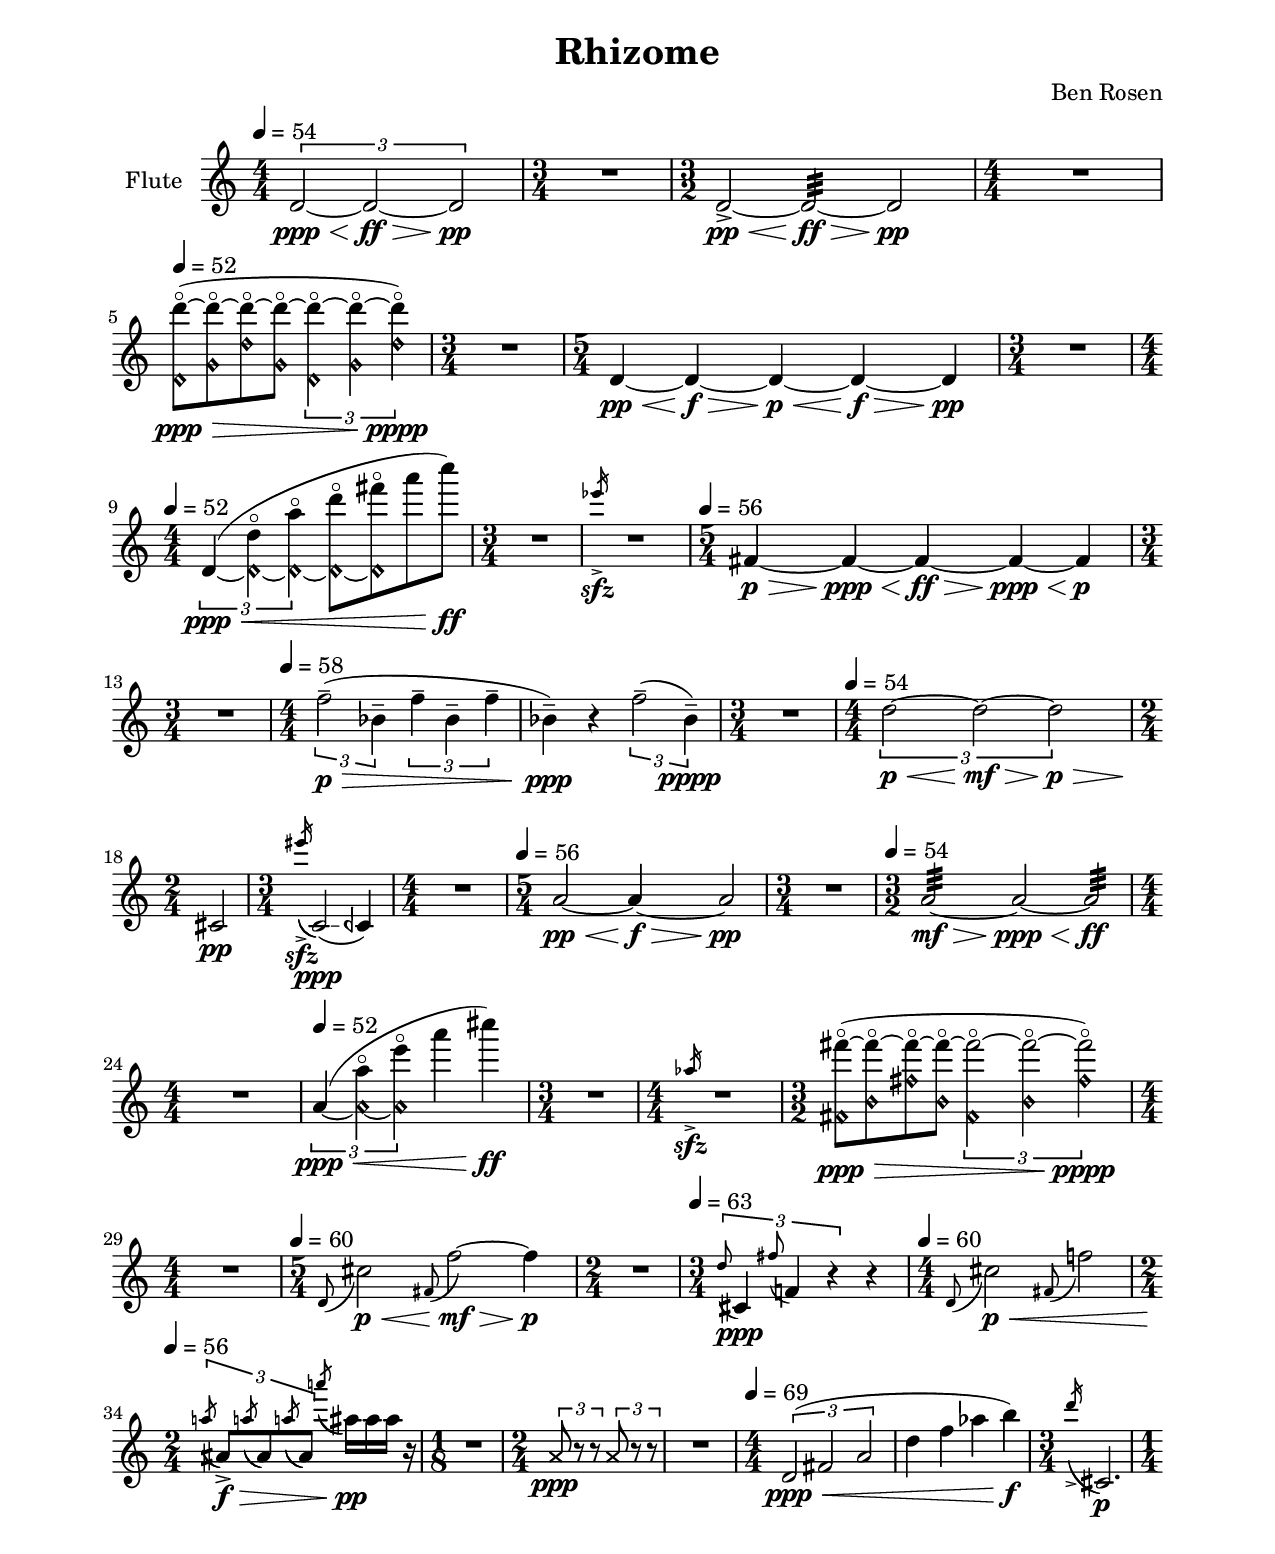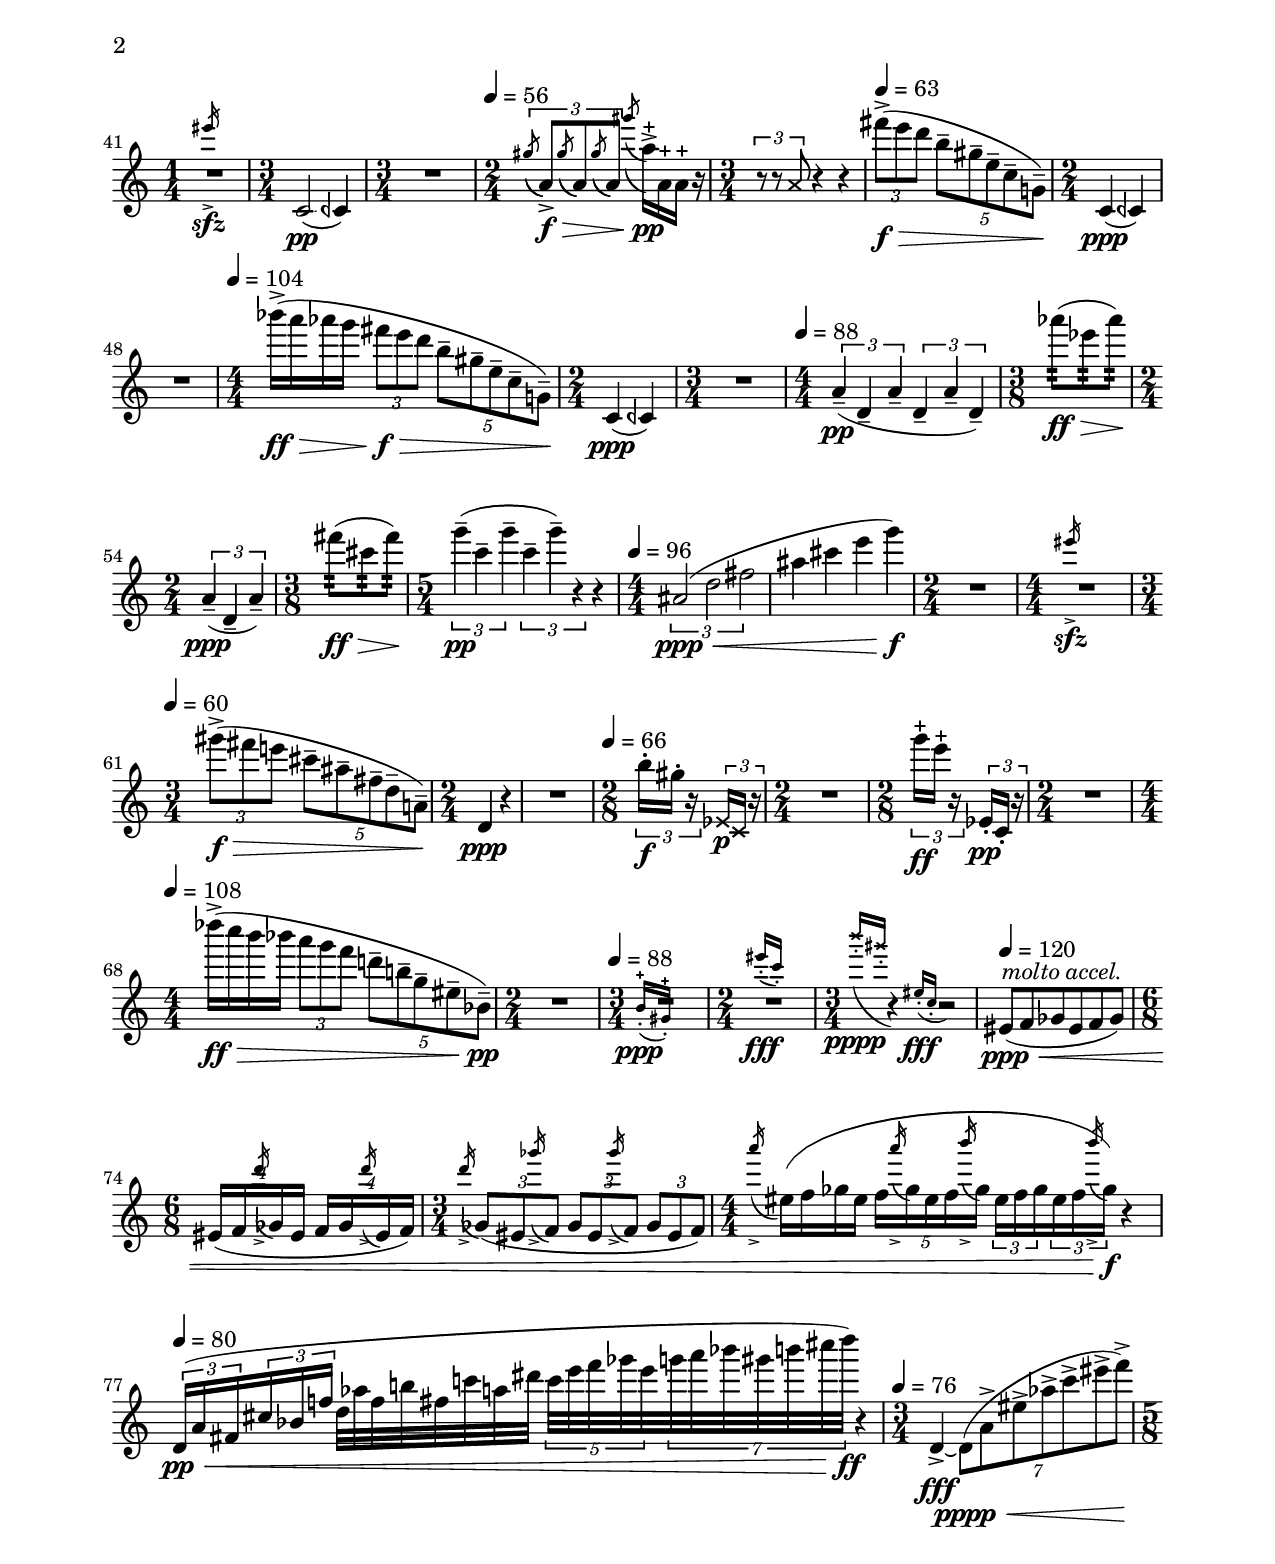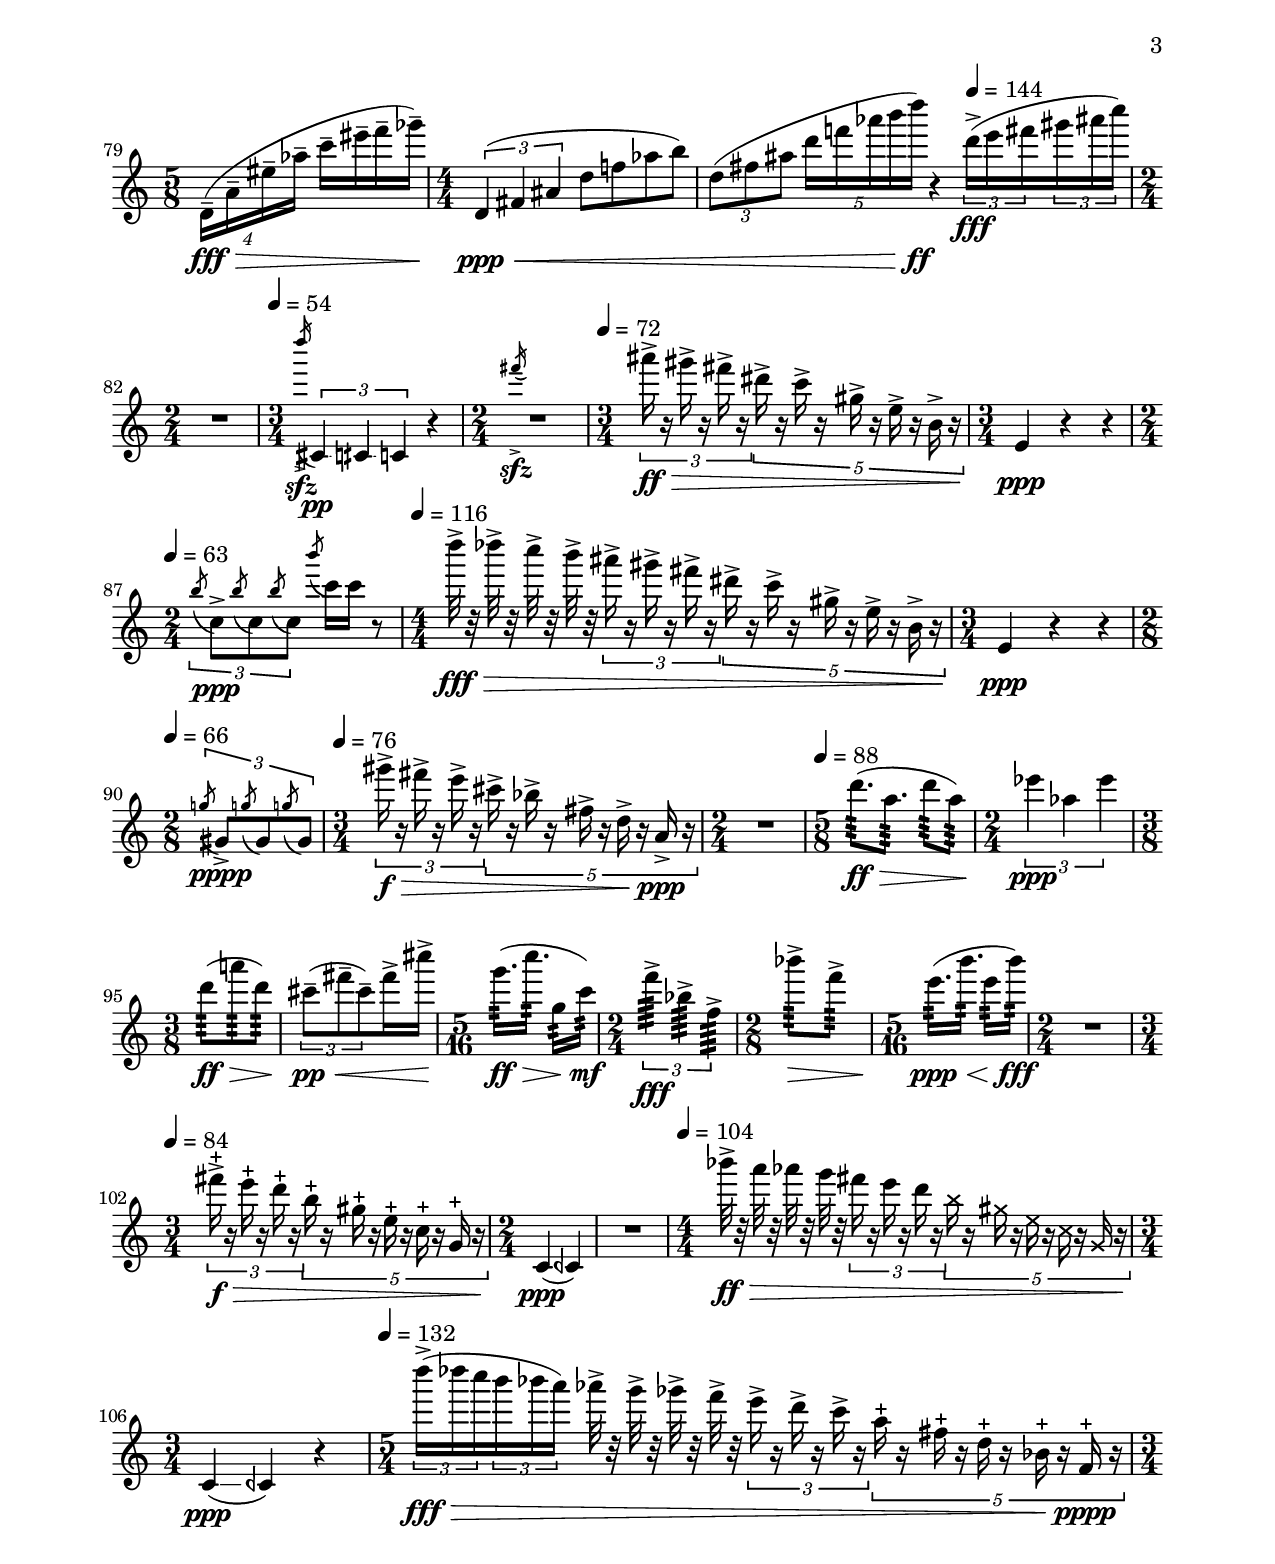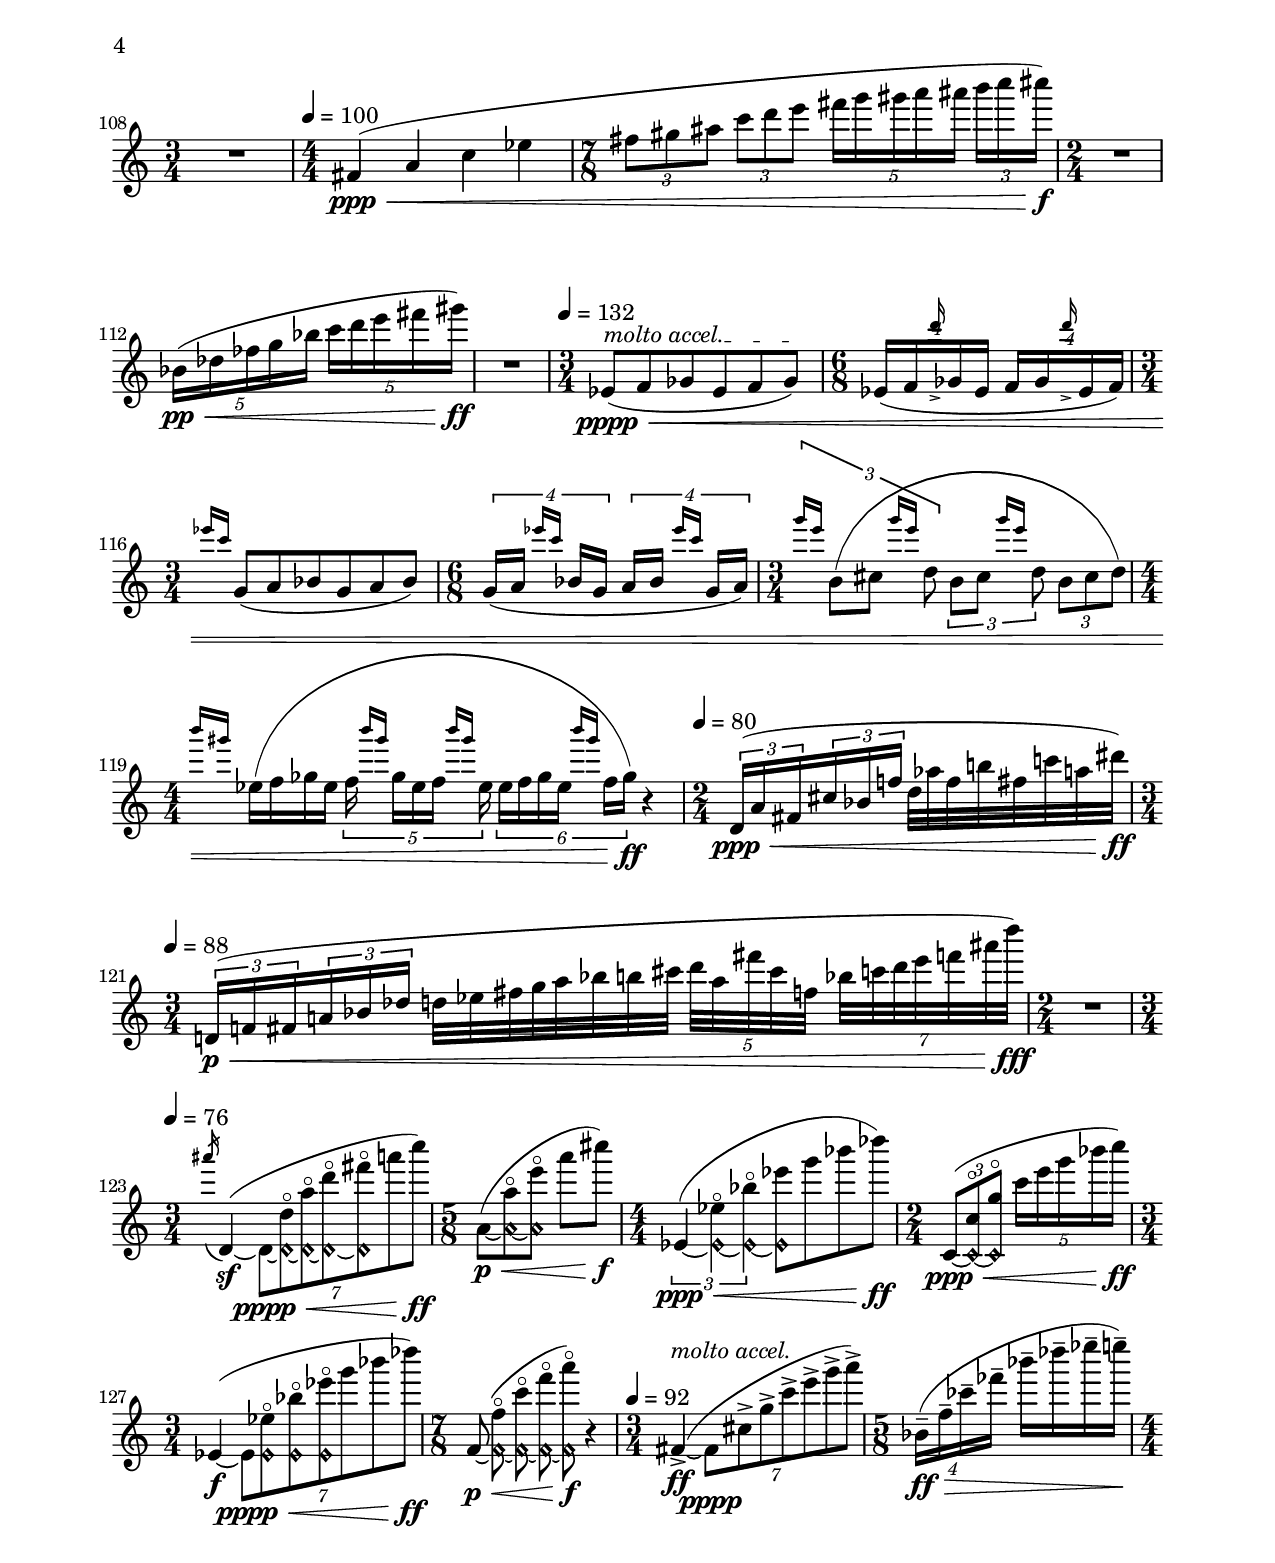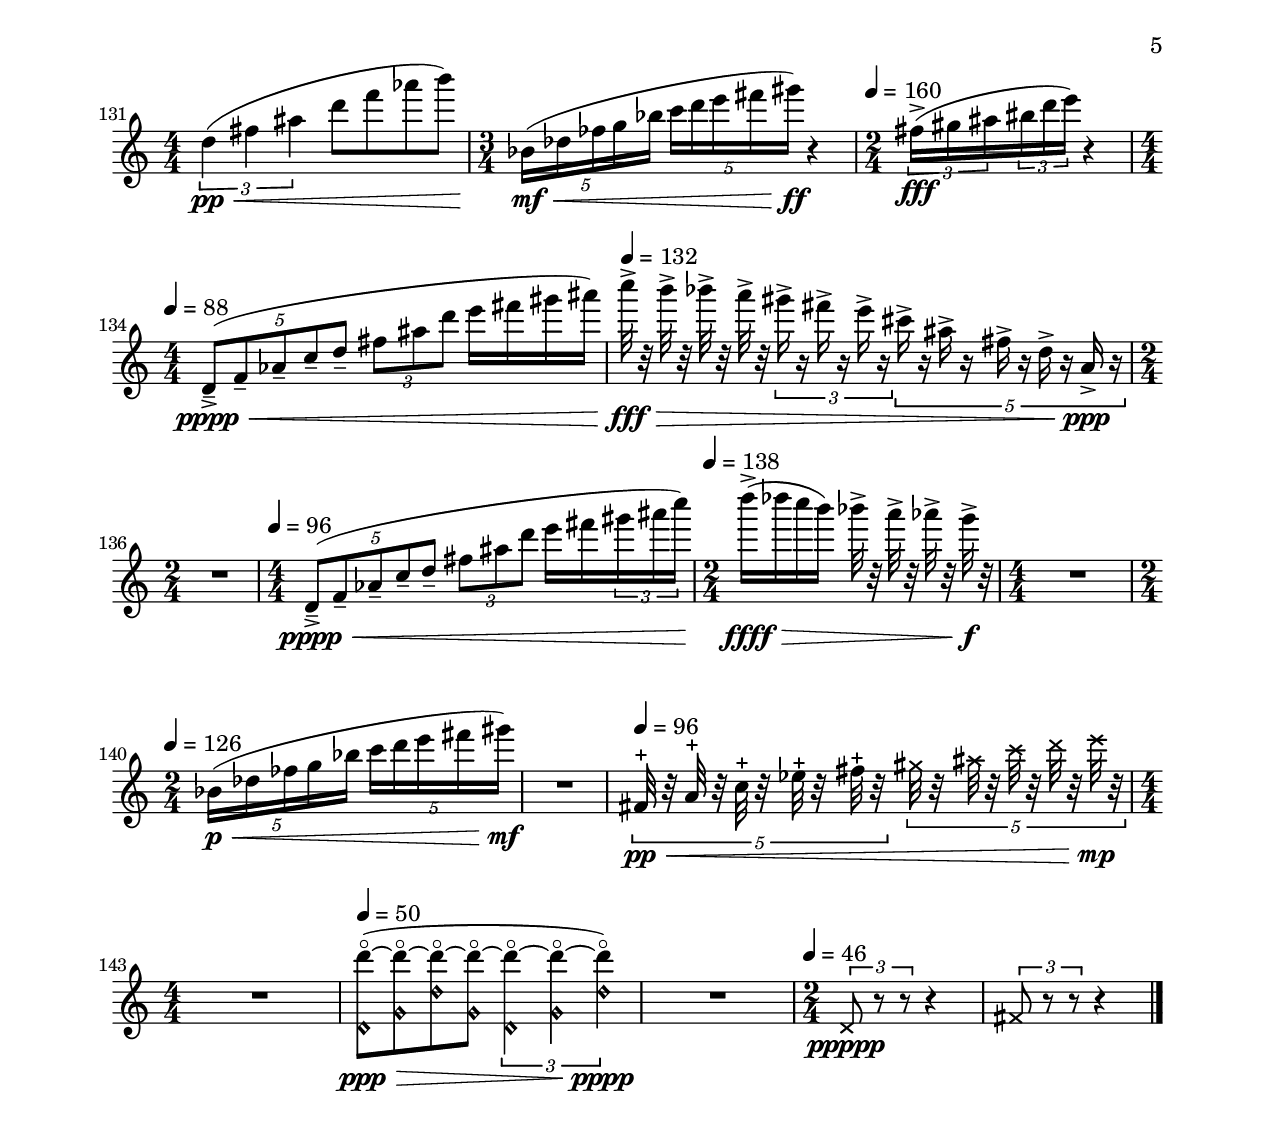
\version "2.23.82"

\include "settings.ily"
\include "style.ily"
% \include "video-slides.ily"

\header {
  title = "Rhizome"
  composer = "Ben Rosen"
}

flute = \relative c' {
  \numericTimeSignature
  \time 4/4
  \tempo 4=54

  \tuplet 3/2 { d2~\ppp\< d~\ff\> d\pp } |

  \time 3/4
  R2. |

  \time 3/2
  d2~->\pp\< d:32~\ff\> d\pp |

  \time 4/4
  R1 |

  \break
  \tempo 4=52
  \shape #'((0 . 1) (0 . 0.5) (0 . 0.5) (0 . 1)) Slur

  <d''\flageolet d,,\harmonic>8~\ppp\>(
  <d\flageolet g,,\harmonic>~
  <d\flageolet d,\harmonic>~
  <d\flageolet g,,\harmonic>~
  \tuplet 3/2 {
    <d\flageolet d,,\harmonic>4~
    <d\flageolet g,,\harmonic>~
    <d\flageolet d,\harmonic>\pppp)
  }  |

  \time 3/4
  R2. |

  \time 5/4

  d,,4~\pp\< d~\f\> d~\p\< d~\f\> d\pp  |

  \time 3/4
  R2. |

  \tempo 4=52
  \time 4/4
  \shape #'((0 . 1) (0 . 2) (0 . 0.5) (0 . 0)) Slur
  \tieDown

  \tuplet 3/2 {
    d4~\ppp\<(
    \once \stemDown <d'\flageolet d,\harmonic~>
    <a'\flageolet d,,\harmonic~>
  }
  <d\flageolet d,,\harmonic~>8
  <fs\flageolet d,,\harmonic>
  a c\ff)

  \tieNeutral

  \time 3/4
  R2. |
  \slashedGrace ef,16->\sfz R2. |

  \tempo 4=56
  \time 5/4

  fs,,4~\p\> fs~\ppp\< fs~\ff\> fs~\ppp\< fs\p |

  \time 3/4
  R2. |

  \tempo 4=58
  \time 4/4
  \tuplet 3/2 { f'2--\p\>( bf,4-- } \tuplet 3/2 { f'-- bf,-- f'-- } |
  bf,--\ppp) r \tuplet 3/2 { f'2--( bf,4--\pppp) } |
  \time 3/4

  R2. |
  \time 4/4

  \tempo 4=54

  \tuplet 3/2 { d2~\p\< d~\mf\> d\p\> } |

  \time 2/4
  cs,2\pp |

  \time 3/4
  \acciaccatura es''16->\sfz( c,,2\ppp \glissando)( cqf4) |

  \time 4/4
  R1 |

  \tempo 4=56
  \time 5/4

  a'2~\pp\< a4~\f\> a2\pp

  \time 3/4
  R2. |

  \tempo 4=54
  \time 3/2
  a2:32~\mf\> a~\ppp\< a:32\ff

  \time 4/4
  R1 |

  \tempo 4=52
  \shape #'((0 . 1) (0 . 2) (0 . 0.5) (0 . 0.5)) Slur
  \tieDown

  \tuplet 3/2 {
    a4~\ppp\<(
    <a'\flageolet a,\harmonic~>
    <e'\flageolet a,,\harmonic>
  }
  a cs\ff) |

  \tieNeutral

  \time 3/4
  R2. |

  \time 4/4
  \slashedGrace af,16->\sfz R1 |

  \time 3/2
  \shape #'((0 . 1) (0 . 0.5) (0 . 0.5) (0 . 1)) Slur

  <fs'\flageolet fs,,\harmonic>8~\ppp\>(
  <fs\flageolet b,,\harmonic>~
  <fs\flageolet fs,\harmonic>~
  <fs\flageolet b,,\harmonic>~
  \tuplet 3/2 {
    <fs\flageolet fs,,\harmonic>2~
    <fs\flageolet b,,\harmonic>~
    <fs\flageolet fs,\harmonic>\pppp)
  } |

  \break

  \time 4/4
  R1 |

  \tempo 4=60
  \time 5/4
  \appoggiatura d,,8 cs'2\p\< \appoggiatura fs,8 f'2~\mf\> f4\p |

  \time 2/4
  R2 |

  \tempo 4=63
  \time 3/4
  \tuplet 3/2 { \appoggiatura d8 cs,4\ppp \appoggiatura fs'8 f,!4 r } r

  \tempo 4=60
  \time 4/4
  \appoggiatura d8 cs'2\p\< \appoggiatura fs,8 f'!2 |

  \tempo 4=56
  \time 2/4
  \tuplet 3/2 {
    \acciaccatura a!8( as,8->\f\>)
    \acciaccatura a'!8( as,)
    \acciaccatura a'!8( as,)
  }
  \acciaccatura a''!8( as,16\pp) as as r |

  \time 1/8
  R8 |

  \time 2/4

  \xNotesOn
  \tuplet 3/2 { a,8\ppp r r } \tuplet 3/2 { a r r }
  \xNotesOff |

  R2 |

  \tempo 4=69
  \time 4/4
  \tuplet 3/2 { d,2\ppp\<( fs a } |
  d4 f af b\f) |

  \time 3/4
  \acciaccatura d16->( cs,,2.\p) |

  \time 1/4
  \slashedGrace es''16->\sfz R4 |

  \time 3/4
  c,,2\pp \glissando( cqf4) |

  \time 3/4
  R2. |

  \tempo 4=56
  \time 2/4
  \tuplet 3/2 {
    \acciaccatura gs''8( a,8->\f\>)
    \acciaccatura gs'8( a,)
    \acciaccatura gs'8( a,)
  }
  \acciaccatura gs''8( a,16->-+\pp) a,-+ a-+ r |

  \time 3/4
  \xNotesOn
  \tuplet 3/2 { r8 r a }
  \xNotesOff r4 r |

  \tempo 4=63
  \tuplet 3/2 { fs''8->\f\>( e d } \tuplet 5/4 { b-- gs-- e-- c-- g!--) } |

  \time 2/4
  c,4\ppp( \glissando cqf) |
  R2 |

  \tempo 4=104
  \time 4/4
  bf'''16->\ff\>( a af g
  \tuplet 3/2 { fs8\f\> e d }
  \tuplet 5/4 { b-- gs-- e-- c-- g!--) } |

  \time 2/4
  c,4(\ppp \glissando cqf) |

  \time 3/4
  R2. |

  \tempo 4=88
  \time 4/4
  \tuplet 3/2 { a'4--\pp( d,-- a'--} \tuplet 3/2 { d,-- a'-- d,--) }

  \time 3/8
  af'''8:32\ff\>( ef:32 af:32) |

  \time 2/4
  \tuplet 3/2 { a,,4--\ppp( d,-- a'--) } |

  \time 3/8
  fs''8:32\ff\>( cs:32 fs:32) |

  \time 5/4
  \tuplet 3/2 { g4--\pp( c,-- g'-- } \tuplet 3/2 { c,-- g'--) r } r

  \tempo 4=96
  \time 4/4
  \tuplet 3/2 { as,,2\ppp\<( d fs } |
  as4 cs e g\f) |

  \time 2/4
  R2 |

  \time 4/4
  \slashedGrace es16->\sfz R1 |

  \tempo 4=60
  \time 3/4
  \tuplet 3/2 { gs8->\f\>( fs e! } \tuplet 5/4 { cs-- as-- fs-- d-- a!--) } |

  \time 2/4
  d,4\ppp r |
  R2 |

  \tempo 4=66
  \time 2/8
  \tuplet 3/2 { b''16-.\f gs-. r }
  \xNotesOn
  \tuplet 3/2 { ef,\p c r }
  \xNotesOff

  \time 2/4
  R2 |

  \time 2/8
  \tuplet 3/2 { g'''16-+\ff e-+ r } \tuplet 3/2 { ef,,-.\pp c-. r }

  \time 2/4
  R2 |

  \tempo 4=108
  \time 4/4
  df'''16->\ff\>( c b bf
  \tuplet 3/2 { a8 g f }
  \tuplet 5/4 { d!-- b!-- g-- es-- bf--\pp) } |

  \time 2/4
  R2 |

  \tempo 4 = 88
  \time 3/4
  \acciaccatura { b16-+-.\ppp gs-+-. }
  R2. |

  \time 2/4
  \acciaccatura { es''16-.\fff c-. }
  R2 |

  \time 3/4
  \xNotesOn
  \acciaccatura { b'16-.\pppp gs-. }
  \xNotesOff
  r4 \acciaccatura { es,16-.\fff c-. } r2 |

  \tempo 4 = 120
  \override TextSpanner.bound-details.left.text = "molto accel."
  es,8\ppp\<(\startTextSpan f gf es f gf)\stopTextSpan

  \time 6/8
  \tuplet 4/6 {
    es16( f \acciaccatura d''-> gf,, es
  }
  \tuplet 4/6 {
    f gf \acciaccatura d''-> es,, f)
  } |

  \time 3/4
  \acciaccatura d''16->
  \tuplet 3/2 {
    gf,,8( es
    \acciaccatura gf''16-> f,,8
  }
  \tuplet 3/2 {
    gf8 es \acciaccatura gf''16-> f,,8
  }
  \tuplet 3/2 { gf8 es f) } |

  \time 4/4
  \acciaccatura a''16-> es,16( f gf es
  \tuplet 5/4 {
    f \acciaccatura a'-> gf, es f \acciaccatura b'-> gf,
  }
  \tuplet 3/2 { es f gf }
  \tuplet 3/2 { es f \acciaccatura b'-> gf,\f) } r4 |

  \tempo 4 = 80
  \tuplet 3/2 { d,16\pp\<( a' fs }
  \tuplet 3/2 { cs' bf f'! } d32 af' f b! fs c'! a! ds
  \tuplet 5/4 { c e f gf e }
  \tuplet 7/4 { g a bf gs b! cs d\ff) } r4 |

  \tempo 4 = 76
  \time 3/4
  d,,,->\fff~ \tuplet 7/4 { d8\pppp\<( a'-> es'-> af->  c-> es-> f->) } |

  \time 5/8
  \tuplet 4/6 {d,,16--\fff\>( a'-- es'-- af-- } c-- es-- f-- gf--) |

  \time 4/4
  \tuplet 3/2 { d,,4\ppp\<( fs as } d8 f! af b) |
  \tuplet 3/2 { d,8( fs as } \tuplet 5/4 { d16 f! af b d\ff) } r4

  \tempo 4 = 144
  \tuplet 3/2 { d,16->\fff( e fs } \tuplet 3/2 { gs as c) }

  \time 2/4
  R2 |

  \tempo 4 = 54
  \time 3/4
  \acciaccatura d16->\sfz
  \tuplet 3/2 { cs,,,4\pp\glissando cqs\glissando c! } r4 |

  \time 2/4
  \acciaccatura fs''16->\sfz
  R2 |

  \tempo 4 = 72
  \time 3/4
  \tuplet 3/2 {as16\ff\>-> r gs-> r fs-> r}
  \tuplet 5/4 {ds-> r c-> r gs-> r e-> r b-> r} |

  \time 3/4
  e,4\ppp r r |

  \tempo 4 = 63
  \time 2/4
  \tuplet 3/2 {
    \acciaccatura b''8 c,8\ppp->
    \acciaccatura b' c,
    \acciaccatura b' c,
  }
  \acciaccatura b'' c,16 c r8 |

  \tempo 4 = 116
  \time 4/4
  d'32\fff\>-> r df-> r c-> r b-> r
  \tuplet 3/2 {as16-> r gs-> r fs-> r }
  \tuplet 5/4 { ds-> r c-> r gs-> r e-> r b-> r } |

  \time 3/4
  e,4\ppp r r |

  \tempo 4 = 66
  \time 2/8
  \tuplet 3/2 {
    \acciaccatura g'!8 gs,\pppp-> \acciaccatura g'! gs, \acciaccatura g'! gs,
  } |

  \tempo 4 = 76
  \time 3/4
  \tuplet 3/2 {gs''16\f\>-> r fs-> r e-> r}
  \tuplet 5/4 {cs-> r bf-> r fs-> r d-> r a\ppp-> r} |

  \time 2/4
  R2 |

  \tempo 4 = 88
  \time 5/8
  d'8.:64\ff\>( a:64 d8:64 a:64) |

  \time 2/4
  \tuplet 3/2 {ef'4\ppp af, ef'} |

  \time 3/8
  d8:64\ff\>( a'!:64 d,:64) |
  \tuplet 3/2 {cs--\pp\<( fs-- cs--)} fs16-> cs'-> |

  \time 5/16
  g16.:64\ff\>( c:64 g,16:64[ c:64]\mf) |

  \time 2/4
  \tuplet 3/2 {f4:64\fff-> bf,:64-> f:64->} |

  \time 2/8
  bf'8:64->\>[ f:64->] |

  \time 5/16
  e16.:64\ppp\<( b':64 e,16:64[ b':64\fff)] |

  \time 2/4
  R2 |

  \tempo 4=84
  \time 3/4
  \tuplet 3/2 {fs16\f\>->-+ r e-+ r d-+ r}
  \tuplet 5/4 {b-+ r gs-+ r e-+ r c-+ r g-+ r} |

  \time 2/4
  c,4(\ppp\glissando cqf) |
  R2 |

  \tempo 4=104
  \time 4/4
  bf'''32\ff\>-> r a r af r g r
  \tuplet 3/2 {fs16 r e r d r }
  \tuplet 5/4 {\xNotesOn b r gs r e r c r g r \xNotesOff } |

  \time 3/4
  c,4(\ppp\glissando cqf) r |

  \tempo 4=132
  \time 5/4
  \tuplet 3/2 {d'''16->\fff\>( df c}
  \tuplet 3/2 {b bf a)} af32-> r g-> r gf-> r f-> r
  \tuplet 3/2 {e16-> r d-> r c-> r }
  \tuplet 5/4 {a-+ r fs-+ r d-+ r bf-+ r f\pppp-+ r } |

  \time 3/4
  R2. |

  \tempo 4=100
  \time 4/4
  fs4\ppp\<( a c  ef |

  \time 7/8
  \tuplet 3/2 { fs8 gs as }
  \tuplet 3/2 { c d e }
  \tuplet 5/4 { fs16 g gs a as }
  \tuplet 3/2 { b c cs\f) } |

  \time 2/4
  R2 |
  \tuplet 5/4 { bf,,16\pp\<( df ff g bf } \tuplet 5/4 { c d e fs gs\ff) } |
  R2 |

  \tempo 4=132
  \time 3/4
  \override TextSpanner.bound-details.left.text = "molto accel."
  ef,,8\pppp\<(\startTextSpan f gf ef f gf)\stopTextSpan |

  \time 6/8
  \tuplet 4/6 { ef16( f \grace d''-> gf,, ef }
  \tuplet 4/6 { f gf \grace d''-> ef,, f) } |

  \time 3/4
  \grace {ef'' c} g,8( a bf g a bf) |

  \time 6/8
  \tuplet 4/6 {g16( a \grace {ef'' c} bf, g}
  \tuplet 4/6 {a bf \grace {ef' c} g, a)} |

  \time 3/4
  \tuplet 3/2 {\grace {g'' e} b,8( cs \grace {g''16 e} d,8}
  \tuplet 3/2 {b cs \grace {g''16 e} d,8}
  \tuplet 3/2 {b8 cs d)} |

  \time 4/4
  \grace {b''16 gs} ef,( f gf ef
  \tuplet 5/4 {f \grace {b'16 gs} gf, ef f \grace {b'16 gs} ef,}
  \tuplet 6/4 {ef f gf ef \grace {b''16 gs} f, gf\ff)} r4 |

  \tempo 4=80
  \time 2/4
  \tuplet 3/2 {d,16\ppp\<( a' fs }
  \tuplet 3/2 { cs' bf f'! } d32 af' f b! fs c'! a! ds)\ff |

  \tempo 4=88
  \time 3/4
  \tuplet 3/2 {d,,!16\p\<( f! fs}
  \tuplet 3/2 {a! bf df!} d32 ef fs g a bf b cs
  \tuplet 5/4 {d[ a fs' cs f,]}
  \tuplet 7/4 {bf c d e f as d\fff)} |

  \time 2/4
  R2 |

  \tempo 4=76
  \time 3/4
  \acciaccatura as16 d,,,4\sf~(
  \tuplet 7/4 {
    \tieDown
    d8\pppp\<_~
    <d'\flageolet d,\harmonic_~>
    <a'\flageolet d,,\harmonic~>
    <d\flageolet d,,\harmonic_~>
    \tieNeutral
    <fs\flageolet d,,\harmonic>
    a c\ff)
  } |

  \time 5/8
  \shape #'((0 . 0.5) (0 . 2) (0 . 2) (0 . 0.5)) Slur
  \tieDown
  a,,\p\<(~ <a'\flageolet a,\harmonic~> <e'\flageolet a,,\harmonic> a cs\f) |
  \tieNeutral

  \time 4/4
  \tuplet 3/2 {
    \shape #'((-1 . 3) (0 . 0) (0 . 0) (0 . 0)) Slur
    \tieDown
    ef,,,4\ppp\<(~
    \once \stemDown
    <ef'\flageolet ef,\harmonic~>
    <bf'\flageolet ef,,\harmonic~>
    \tieNeutral
  }
  <ef ef,,\harmonic>8 g bf df\ff) |

  \time 2/4
  \tuplet 3/2 {
    c,,,\ppp\<~(
    <c'\flageolet c,\harmonic~>
    <g'\flageolet c,,\harmonic>
  }
  \tuplet 5/4 { c16 e g bf c\ff) } |

  \time 3/4
  ef,,,4\f~(
  \tuplet 7/4 {
    ef8\pppp\<
    <ef'\flageolet ef,\harmonic>
    <bf'\flageolet ef,,\harmonic>
    <ef\flageolet ef,,\harmonic>
    g bf df\ff)
  } |

  \time 7/8
  \shape #'((0 . 2) (0 . 1) (0 . 1) (0 . 1)) Slur
  \tieDown
  f,,,\p\<(~
  <f'\flageolet f,\harmonic~>
  <c'\flageolet f,,\harmonic~>
  <f\flageolet f,,\harmonic~>
  \tieNeutral
  <a\flageolet f,,\harmonic>\f) r4 |

  \tempo 4=92
  \time 3/4
  \shape #'((0 . 0) (0 . 1) (0 . 1) (0 . 1)) Slur
  fs,,->\ff~(^\markup { \italic "molto accel." }
  \tuplet 7/4 { fs8\pppp cs'-> g'-> c-> e-> g-> a->) } |

  \time 5/8
  \tuplet 4/6 { bf,,16--\ff\>( f'-- cf'-- ff-- } bf-- df-- ef-- e--) |

  \time 4/4
  \tuplet 3/2 { d,,4\pp\<( fs as } d8 f af b) |

  \time 3/4
  \tuplet 5/4 { bf,,16\mf\<( df ff g bf } \tuplet 5/4 { c d e fs gs\ff) } r4 |

  \tempo 4=160
  \time 2/4
  \tuplet 3/2 { fs,16->\fff( gs as } \tuplet 3/2 { bs d e) } r4 |

  \tempo 4=88
  \time 4/4
  \tuplet 5/4 { d,,8(--->\pppp\< f-- af-- c-- d-- }
\tuplet 3/2 { fs as d } e16 fs gs as) |

\tempo 4=132
c32->\fff\> r b-> r bf-> r a-> r
\tuplet 3/2 { gs16-> r fs-> r e-> r }
\tuplet 5/4 { cs-> r as-> r fs-> r d-> r a->\ppp r } |

\time 2/4
R2 |

\tempo 4=96
\time 4/4
\tuplet 5/4 {
  d,8--->\pppp\<( f-- af-- c-- d--
}
\tuplet 3/2 { fs as d } e16 fs \tuplet 3/2 { gs as c) } |

\tempo 4=138
\time 2/4
d->\ffff\>( df c b) bf32-> r a-> r af-> r g->\f r |

\time 4/4
R1 |

\tempo 4=126
\time 2/4
\tuplet 5/4 {
  bf,,16\p\<( df ff g bf
}
\tuplet 5/4 { c d e fs gs\mf) } |
R2 |

\tempo 4=96
\tuplet 5/4 {
  fs,,32-+\pp\< r a-+ r c-+ r ef-+ r fs-+ r
}
\tuplet 5/4 {
  \xNotesOn
  gs r as r c r d r e\mp r
  \xNotesOff
} |

\time 4/4
R1 |

\tempo 4=50
\shape #'((0 . 1) (0 . 0.5) (0 . 0.5) (0 . 1)) Slur
<d\flageolet d,,\harmonic>8\ppp\>~(
<d\flageolet g,,\harmonic>~
<d\flageolet d,\harmonic>~
<d\flageolet g,,\harmonic>~
\tuplet 3/2 {
  <d\flageolet d,,\harmonic>4~
  <d\flageolet g,,\harmonic>~
  <d\flageolet d,\harmonic>\pppp)
}  |
R1 |

\tempo 4=46
\time 2/4
\tuplet 3/2 { \xNotesOn d,,8\ppppp r r } r4 |
\tuplet 3/2 { \xNotesOn fs8 r r } r4 |
\bar "|."
}

\layout {
  \override Hairpin.minimum-length = #8
}

\score {
  \new Staff \with {
    instrumentName = "Flute"
  } {
    \flute
  }
}
